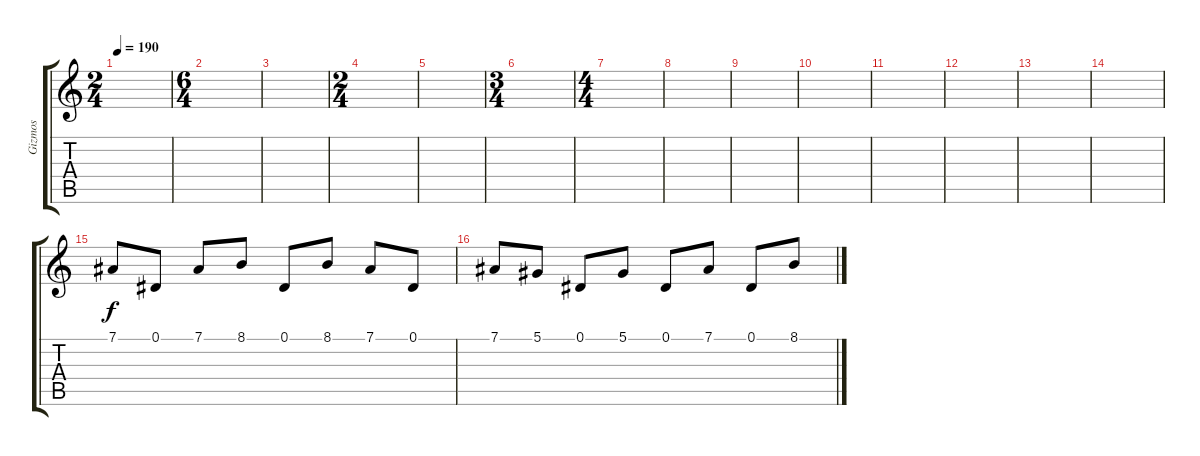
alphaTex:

\track ("Gizmos" "Gizmos") {instrument lead2sawtooth}
\staff {score tabs}
\tuning (Eb4 Bb3 Gb3 Db3 Ab2 Eb2) {hide}
\ts (2 4)
\tempo 190
\clef g2
\ks c
|
\ts (6 4)
|
|
\ts (2 4)
|
|
\ts (3 4)
|
\ts (4 4)
|
|
|
|
|
|
|
|
7.1.8 0.1.8 7.1.8 8.1.8 0.1.8 8.1.8 7.1.8 0.1.8 |
7.1.8 5.1.8 0.1.8 5.1.8 0.1.8 7.1.8 0.1.8 8.1.8
